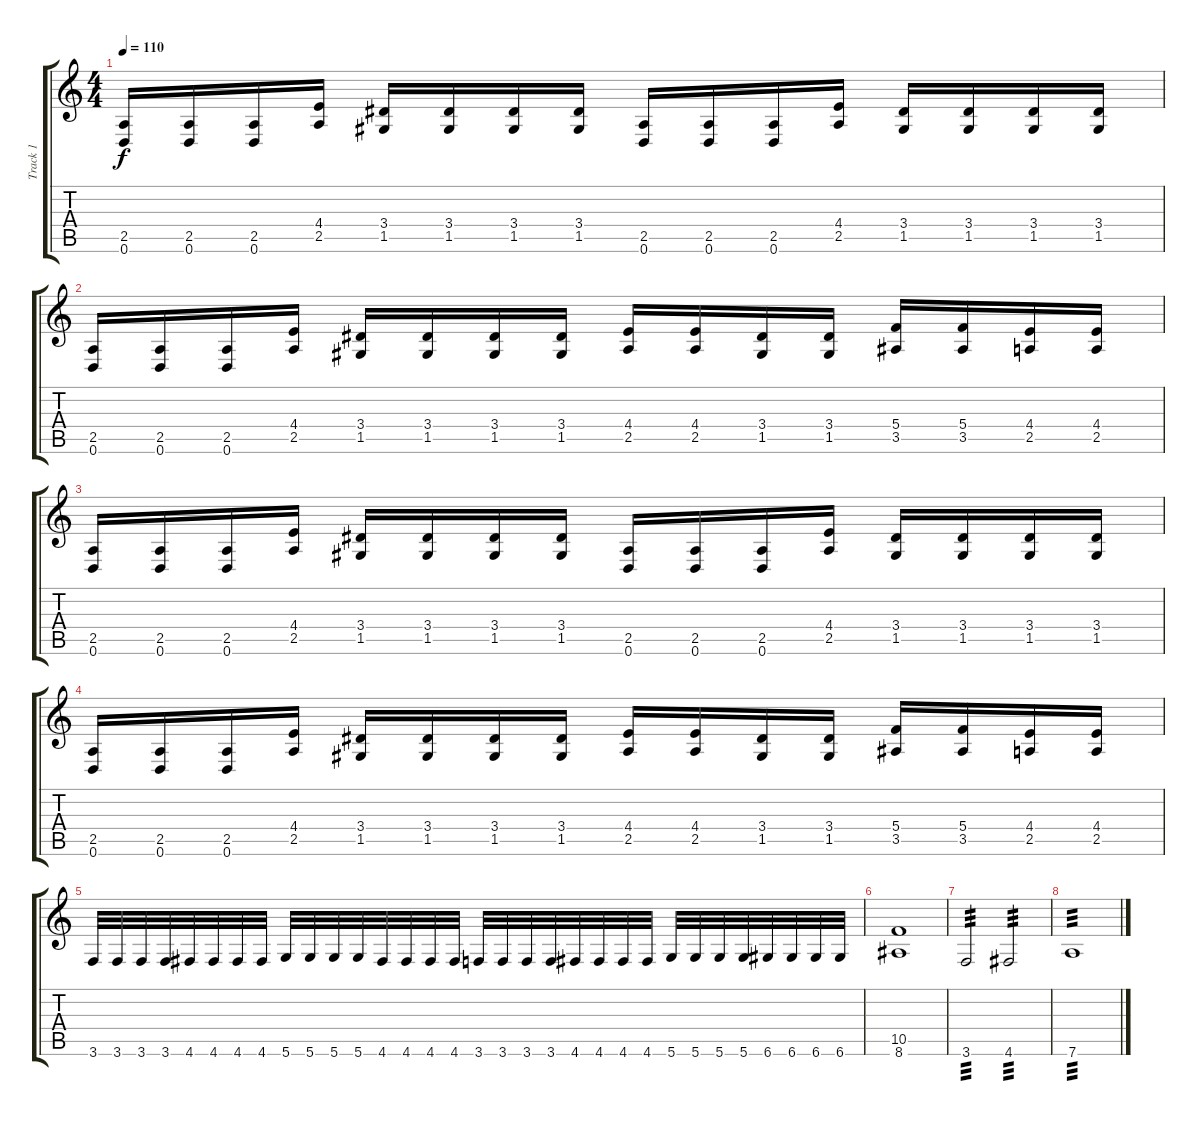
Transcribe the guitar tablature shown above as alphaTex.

\track ("Track 1" "Track 1") {instrument distortionguitar}
\staff {score tabs}
\tuning (D4 A3 F3 C3 G2 D2) {hide}
\ts (4 4)
\tempo 110
\clef g2
\ks c
(2.5 0.6).16{dy f} (2.5 0.6).16 (2.5 0.6).16 (4.4 2.5).16 (3.4 1.5).16 (3.4 1.5).16 (3.4 1.5).16 (3.4 1.5).16 (2.5 0.6).16 (2.5 0.6).16 (2.5 0.6).16 (4.4 2.5).16 (3.4 1.5).16 (3.4 1.5).16 (3.4 1.5).16 (3.4 1.5).16 |
(2.5 0.6).16 (2.5 0.6).16 (2.5 0.6).16 (4.4 2.5).16 (3.4 1.5).16 (3.4 1.5).16 (3.4 1.5).16 (3.4 1.5).16 (4.4 2.5).16 (4.4 2.5).16 (3.4 1.5).16 (3.4 1.5).16 (5.4 3.5).16 (5.4 3.5).16 (4.4 2.5).16 (4.4 2.5).16 |
(2.5 0.6).16 (2.5 0.6).16 (2.5 0.6).16 (4.4 2.5).16 (3.4 1.5).16 (3.4 1.5).16 (3.4 1.5).16 (3.4 1.5).16 (2.5 0.6).16 (2.5 0.6).16 (2.5 0.6).16 (4.4 2.5).16 (3.4 1.5).16 (3.4 1.5).16 (3.4 1.5).16 (3.4 1.5).16 |
(2.5 0.6).16 (2.5 0.6).16 (2.5 0.6).16 (4.4 2.5).16 (3.4 1.5).16 (3.4 1.5).16 (3.4 1.5).16 (3.4 1.5).16 (4.4 2.5).16 (4.4 2.5).16 (3.4 1.5).16 (3.4 1.5).16 (5.4 3.5).16 (5.4 3.5).16 (4.4 2.5).16 (4.4 2.5).16 |
3.6.32 3.6.32 3.6.32 3.6.32 4.6.32 4.6.32 4.6.32 4.6.32 5.6.32 5.6.32 5.6.32 5.6.32 4.6.32 4.6.32 4.6.32 4.6.32 3.6.32 3.6.32 3.6.32 3.6.32 4.6.32 4.6.32 4.6.32 4.6.32 5.6.32 5.6.32 5.6.32 5.6.32 6.6.32 6.6.32 6.6.32 6.6.32 |
(10.5 8.6).1 |
3.6.2{tp 3} 4.6.2{tp 3} |
7.6.1{tp 3}
